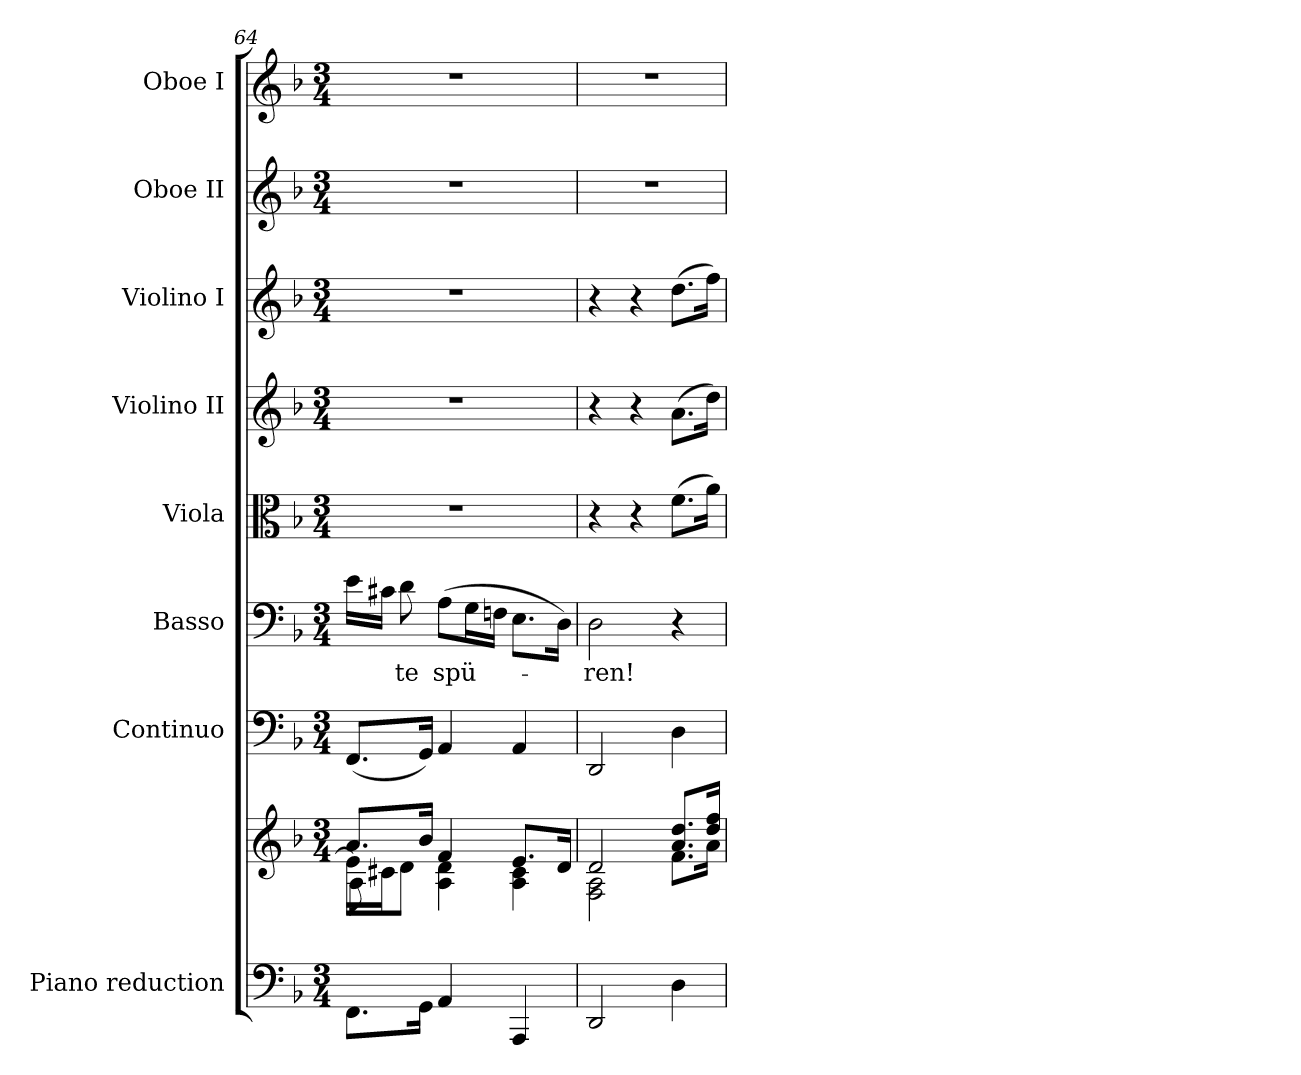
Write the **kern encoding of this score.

**kern	**kern	**kern	**kern	**text	**kern	**kern	**kern	**kern	**kern
*part8	*part8	*part7	*part6	*part6	*part5	*part4	*part3	*part2	*part1
*staff9	*staff8	*staff7	*staff6	*staff6	*staff5	*staff4	*staff3	*staff2	*staff1
*I"Piano reduction	*	*I"Continuo	*I"Basso	*	*I"Viola	*I"Violino II	*I"Violino I	*I"Oboe II	*I"Oboe I
*I'Pno	*	*	*	*	*	*	*	*I'Ob	*I'Ob
*clefF4	*clefG2	*clefF4	*clefF4	*	*clefC3	*clefG2	*clefG2	*clefG2	*clefG2
*k[b-]	*k[b-]	*k[b-]	*k[b-]	*	*k[b-]	*k[b-]	*k[b-]	*k[b-]	*k[b-]
*M3/4	*M3/4	*M3/4	*M3/4	*	*M3/4	*M3/4	*M3/4	*M3/4	*M3/4
=64	=64	=64	=64	=64	=64	=64	=64	=64	=64
*^	*^	*	*	*	*	*	*	*	*
*	*	*	*^	*	*	*	*	*	*	*	*
8ryy	8.FF\L	8.a/L	16e\LL]	8A\L	(8.FF/L	16e\LL	.	2.r	2.r	2.r	2.r	2.r
.	.	.	16c#X\J	.	.	16c#X\JJ	.	.	.	.	.	.
!	!	!	!	!	!	!	!LO:LY:b	!	!	!	!	!
16G/L	.	.	8d\J	2ryy	.	8d\	-te	.	.	.	.	.
16F/JJ	16GG\Jk	16b-/Jk	.	.	16GG/Jk)	.	.	.	.	.	.	.
!	!	!	!	!	!	!	!LO:LY:b	!	!	!	!	!
4AA/	2ryy	4f/	4A\ 4d\	.	4AA/	(8A\L	spü-	.	.	.	.	.
.	.	.	.	.	.	16G\L	.	.	.	.	.	.
.	.	.	.	.	.	16Fn\JJ	.	.	.	.	.	.
4AAA/	.	8.e/L	4A\ 4c#\	.	4AA/	8.E\L	.	.	.	.	.	.
.	.	.	.	8ryy	.	.	.	.	.	.	.	.
.	.	16d/Jk	.	.	.	16D\Jk)	.	.	.	.	.	.
*v	*v	*	*	*	*	*	*	*	*	*	*	*
*	*	*v	*v	*	*	*	*	*	*	*	*
=65	=65	=65	=65	=65	=65	=65	=65	=65	=65	=65
!	!	!	!	!	!LO:LY:b	!	!	!	!	!
2DD/	2d/	2F\ 2A\	2DD/	2D\	-ren!	4r	4r	4r	2.r	2.r
.	.	.	.	.	.	4r	4r	4r	.	.
4D\	8.a/ 8.dd/L	8.f\L	4D\	4r	.	(8.f\L	(8.a\L	(8.dd\L	.	.
.	16dd/ 16ff/Jk	16a\Jk	.	.	.	16a\Jk)	16dd\Jk)	16ff\Jk)	.	.
*	*v	*v	*	*	*	*	*	*	*	*
=	=	=	=	=	=	=	=	=	=
*-	*-	*-	*-	*-	*-	*-	*-	*-	*-
